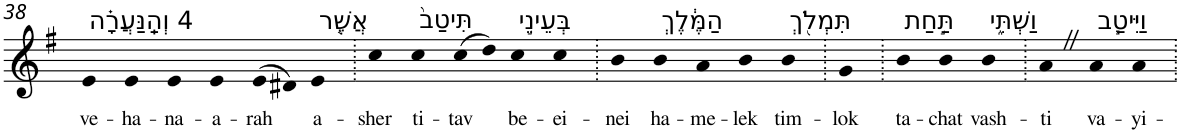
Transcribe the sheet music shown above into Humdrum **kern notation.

**kern	**text
*part1	*part1
*staff1	*staff1
*I"Piano	*
*I'Pno	*
!!LO:PB:g=z
*clefG2	*
*k[f#]	*
*G:	*
=38	=38
!LO:TX:a:t=4 וְהַֽנַּעֲרָ֗ה	!
!	!LO:LY:b
4e	ve-
!	!LO:LY:b
4e	-ha-
!	!LO:LY:b
4e	-na-
!	!LO:LY:b
4e	-a-
!	!LO:LY:b
(>8e	-rah
8d#X)	.
!LO:TX:a:t=אֲשֶׁ֤ר	!
!	!LO:LY:b
4e	a-
=39.	=39.
!	!LO:LY:b
4cc	-sher
!LO:TX:a:t=תִּיטַב֙	!
!	!LO:LY:b
4cc	ti-
!	!LO:LY:b
(>8cc	-tav
8dd)	.
!LO:TX:a:t=בְּעֵינֵ֣י	!
!	!LO:LY:b
4cc	be-
!	!LO:LY:b
4cc	-ei-
=40.	=40.
!	!LO:LY:b
4b	-nei
!LO:TX:a:t=הַמֶּ֔לֶךְ	!
!	!LO:LY:b
4b	ha-
!	!LO:LY:b
4a	-me-
!	!LO:LY:b
4b	-lek
!LO:TX:a:t=תִּמְלֹ֖ךְ	!
!	!LO:LY:b
4b	tim-
=41.	=41.
!	!LO:LY:b
4g	-lok
=42.	=42.
!LO:TX:a:t=תַּ֣חַת	!
!	!LO:LY:b
4b	ta-
!	!LO:LY:b
4b	-chat
!LO:TX:a:t=וַשְׁתִּ֑י	!
!	!LO:LY:b
4b	vash-
=43.	=43.
!	!LO:LY:b
4aZ	-ti
!LO:TX:a:t=וַיִּיטַ֧ב	!
!	!LO:LY:b
4a	va-
!	!LO:LY:b
4a	-yi-
=.	=.
*-	*-
